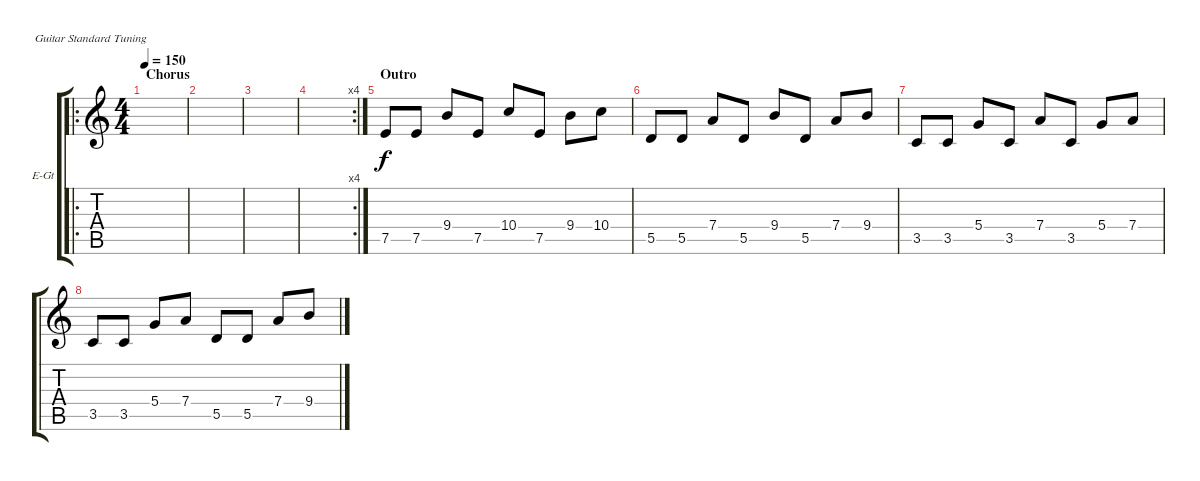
\defaultSystemsLayout 4
\bracketExtendMode groupsimilarinstruments
\firstSystemTrackNameOrientation horizontal
\otherSystemsTrackNameOrientation horizontal
\track ("Olga" "E-Gt") {instrument distortionguitar}
\staff {score tabs}
\tuning (E4 B3 G3 D3 A2 E2)
\ro
\ts (4 4)
\section ("" "Chorus")
\tempo 150
\clef g2
\ks c
|
|
|
\rc 4
|
\section ("" "Outro")
7.5.8 7.5.8 9.4.8 7.5.8 10.4.8 7.5.8 9.4.8 10.4.8 |
5.5.8 5.5.8 7.4.8 5.5.8 9.4.8 5.5.8 7.4.8 9.4.8 |
3.5.8 3.5.8 5.4.8 3.5.8 7.4.8 3.5.8 5.4.8 7.4.8 |
3.5.8 3.5.8 5.4.8 7.4.8 5.5.8 5.5.8 7.4.8 9.4.8
